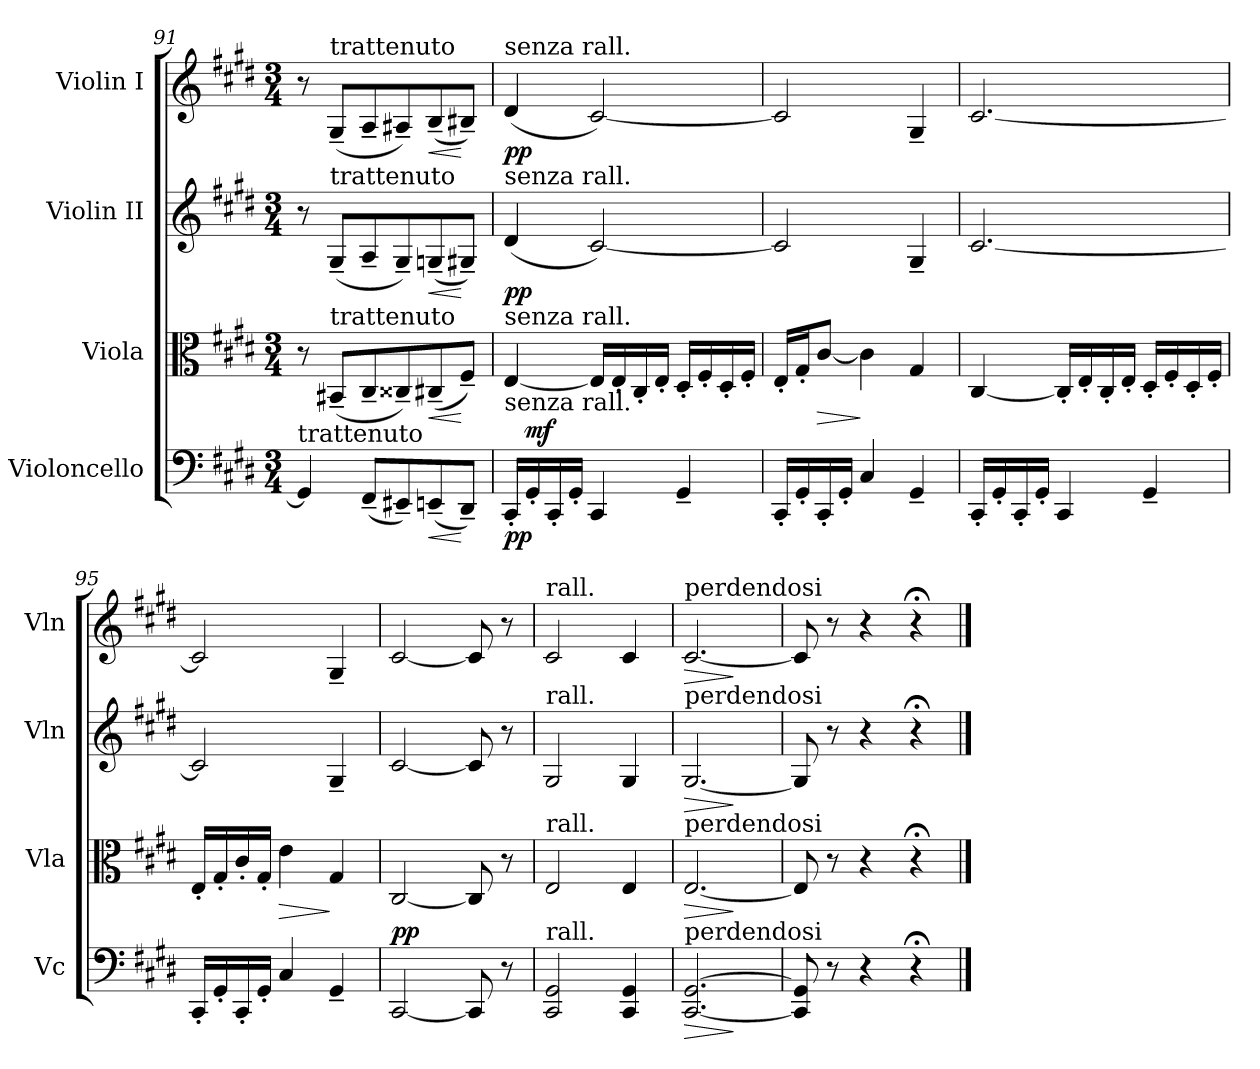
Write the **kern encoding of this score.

**kern	**dynam	**kern	**dynam	**kern	**dynam	**kern	**dynam
*part4	*part4	*part3	*part3	*part2	*part2	*part1	*part1
*staff4	*staff4	*staff3	*staff3	*staff2	*staff2	*staff1	*staff1
*I"Violoncello	*	*I"Viola	*	*I"Violin II	*	*I"Violin I	*
*I'Vc	*	*I'Vla	*	*I'Vln	*	*I'Vln	*
*clefF4	*	*clefC3	*	*clefG2	*	*clefG2	*
*k[f#c#g#d#]	*	*k[f#c#g#d#]	*	*k[f#c#g#d#]	*	*k[f#c#g#d#]	*
*M3/4	*	*M3/4	*	*M3/4	*	*M3/4	*
=91	=91	=91	=91	=91	=91	=91	=91
!LO:TX:a:t=trattenuto	!	!	!	!	!	!	!
4GG#/]	.	8r	.	8r	.	8r	.
!	!	!	!	!	!	!LO:TX:a:t=trattenuto	!
!	!	!	!	!LO:TX:a:t=trattenuto	!	!	!
!	!	!LO:TX:a:t=trattenuto	!	!	!	!	!
.	.	(<8BB#X~/L	.	(<8G#~/L	.	(<8G#~/L	.
(<8FF#~/L	.	8C#~/	.	8A~/	.	8A~/	.
8EE#X~/)	.	8C##X~/)	.	8G#~/)	.	8A#X~/)	.
!	!LO:HP:b	!	!LO:HP:b	!	!LO:HP:b	!	!LO:HP:b
(<8EEn~/	<	(<8C#X~/	<	(<8Gn~/	<	(<8B~/	<
8DD#~/J)	[	8F#~/J)	[	8G#X~/J)	[	8B#X~/J)	[
=92	=92	=92	=92	=92	=92	=92	=92
!	!	!	!	!	!	!LO:TX:a:t=senza rall.	!
!	!	!	!	!LO:TX:a:t=senza rall.	!	!	!
!	!	!LO:TX:a:t=senza rall.	!	!	!	!	!
!LO:TX:a:t=senza rall.	!	!	!	!	!	!	!
!	!LO:DY:b	!	!	!	!LO:DY:b	!	!LO:DY:b
16CC#'/LL	pp	[4E/	.	(<4d#/	pp	(<4d#/	pp
!	!LO:DY:a	!	!	!	!	!	!
16GG#'/	mf	.	.	.	.	.	.
16CC#'/	.	.	.	.	.	.	.
16GG#'/JJ	.	.	.	.	.	.	.
4CC#/	.	16E/LL]	.	[2c#/)	.	[2c#/)	.
.	.	16E'/	.	.	.	.	.
.	.	16C#'/	.	.	.	.	.
.	.	16E'/JJ	.	.	.	.	.
4GG#~/	.	16D#'/LL	.	.	.	.	.
.	.	16F#'/	.	.	.	.	.
.	.	16D#'/	.	.	.	.	.
.	.	16F#'/JJ	.	.	.	.	.
=93	=93	=93	=93	=93	=93	=93	=93
16CC#'/LL	.	16E'/LL	.	2c#/]	.	2c#/]	.
16GG#'/	.	16G#'/J	.	.	.	.	.
!	!	!	!LO:HP:b	!	!	!	!
16CC#'/	.	[8c#/J	>	.	.	.	.
16GG#'/JJ	.	.	.	.	.	.	.
4C#/	.	4c#\]	]	.	.	.	.
4GG#~/	.	4G#/	.	4G#~/	.	4G#~/	.
!!LO:PB:g=z
=94	=94	=94	=94	=94	=94	=94	=94
16CC#'/LL	.	[4C#/	.	[2.c#/	.	[2.c#/	.
16GG#'/	.	.	.	.	.	.	.
16CC#'/	.	.	.	.	.	.	.
16GG#'/JJ	.	.	.	.	.	.	.
4CC#/	.	16C#'/LL]	.	.	.	.	.
.	.	16E'/	.	.	.	.	.
.	.	16C#'/	.	.	.	.	.
.	.	16E'/JJ	.	.	.	.	.
4GG#~/	.	16D#'/LL	.	.	.	.	.
.	.	16F#'/	.	.	.	.	.
.	.	16D#'/	.	.	.	.	.
.	.	16F#'/JJ	.	.	.	.	.
=95	=95	=95	=95	=95	=95	=95	=95
16CC#'/LL	.	16E'/LL	.	2c#/]	.	2c#/]	.
16GG#'/	.	16G#'/	.	.	.	.	.
16CC#'/	.	16c#'/	.	.	.	.	.
16GG#'/JJ	.	16G#'/JJ	.	.	.	.	.
!	!	!	!LO:HP:b	!	!	!	!
4C#/	.	4e\	>	.	.	.	.
4GG#~/	.	4G#/	]	4G#~/	.	4G#~/	.
=96	=96	=96	=96	=96	=96	=96	=96
!	!LO:DY:a	!	!	!	!	!	!
[2CC#/	pp	[2C#/	.	[2c#/	.	[2c#/	.
8CC#/]	.	8C#/]	.	8c#/]	.	8c#/]	.
8r	.	8r	.	8r	.	8r	.
=97	=97	=97	=97	=97	=97	=97	=97
!	!	!	!	!	!	!LO:TX:a:t=rall.	!
!	!	!	!	!LO:TX:a:t=rall.	!	!	!
!	!	!LO:TX:a:t=rall.	!	!	!	!	!
!LO:TX:a:t=rall.	!	!	!	!	!	!	!
2CC#/ 2GG#/	.	2E/	.	2G#/	.	2c#/	.
4CC#/ 4GG#/	.	4E/	.	4G#/	.	4c#/	.
=98	=98	=98	=98	=98	=98	=98	=98
!	!	!	!	!	!	!LO:TX:a:t=perdendosi	!
!	!	!	!	!LO:TX:a:t=perdendosi	!	!	!
!	!	!LO:TX:a:t=perdendosi	!	!	!	!	!
!LO:TX:a:t=perdendosi	!	!	!	!	!	!	!
!	!LO:HP:b	!	!LO:HP:b	!	!LO:HP:b	!	!LO:HP:b
[2.CC#/ [2.GG#/	>	[2.E/	>	[2.G#/	>	[2.c#/	>
.	]	.	]	.	]	.	]
=99	=99	=99	=99	=99	=99	=99	=99
8CC#/] 8GG#/]	.	8E/]	.	8G#/]	.	8c#/]	.
8r	.	8r	.	8r	.	8r	.
4r	.	4r	.	4r	.	4r	.
4r;<	.	4r;<	.	4r;<	.	4r;<	.
==	==	==	==	==	==	==	==
*-	*-	*-	*-	*-	*-	*-	*-
